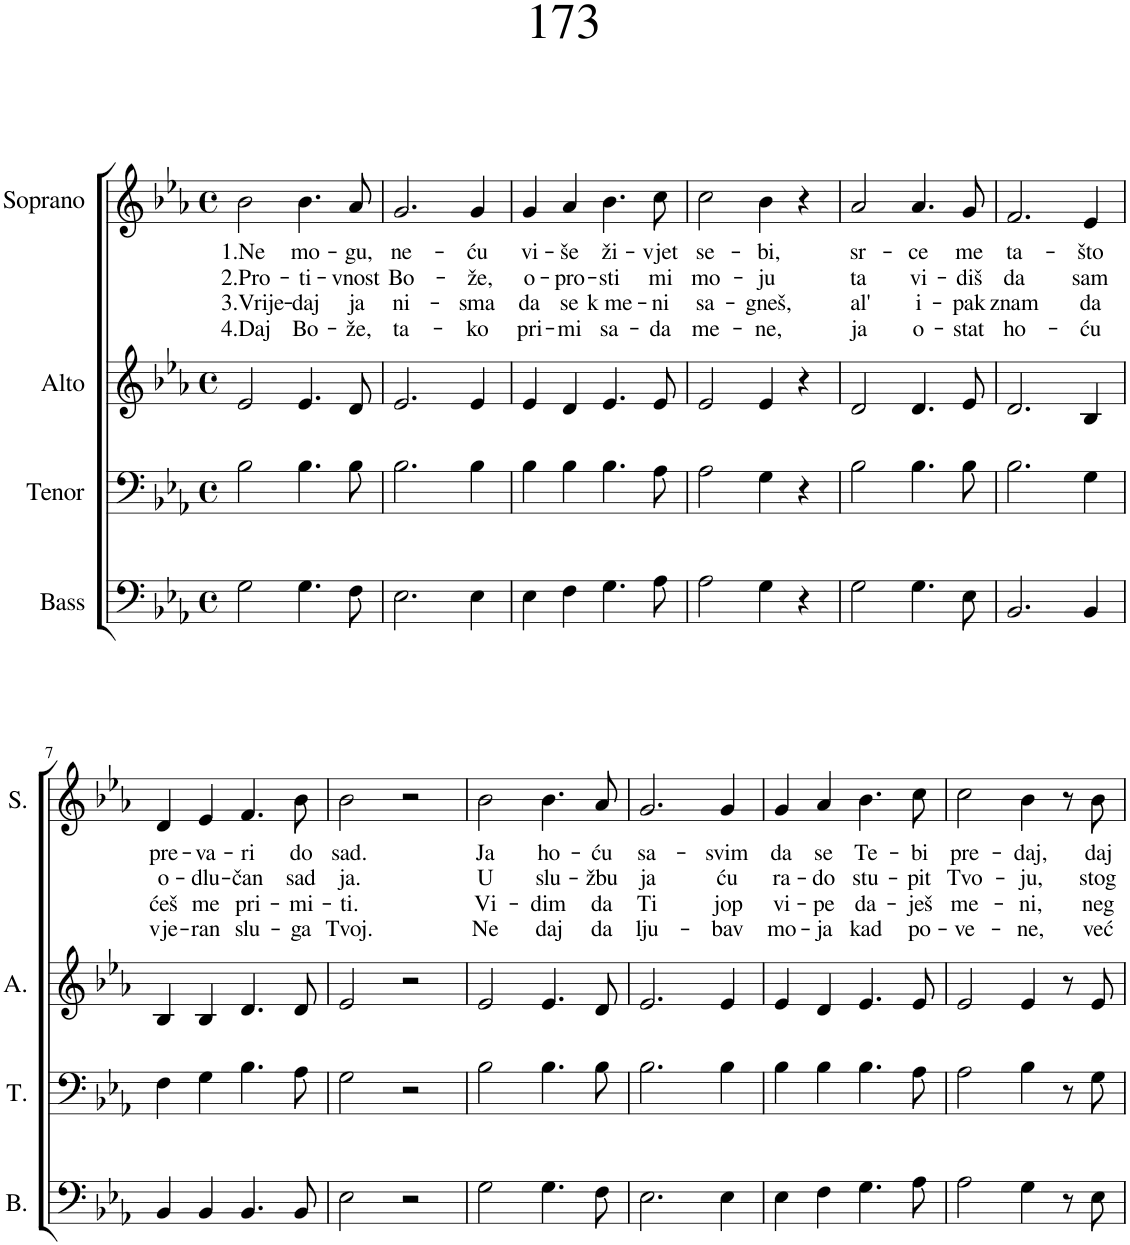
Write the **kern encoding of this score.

**kern	**kern	**kern	**kern	**text	**text	**text	**text
*part4	*part3	*part2	*part1	*part1	*part1	*part1	*part1
*staff4	*staff3	*staff2	*staff1	*staff1	*staff1	*staff1	*staff1
*I"Bass	*I"Tenor	*I"Alto	*I"Soprano	*	*	*	*
*I'B.	*I'T.	*I'A.	*I'S.	*	*	*	*
*clefF4	*clefF4	*clefG2	*clefG2	*	*	*	*
*k[b-e-a-]	*k[b-e-a-]	*k[b-e-a-]	*k[b-e-a-]	*	*	*	*
*M4/4	*M4/4	*M4/4	*M4/4	*	*	*	*
*met(c)	*met(c)	*met(c)	*met(c)	*	*	*	*
=1	=1	=1	=1	=1	=1	=1	=1
!	!	!	!	!LO:LY:b	!LO:LY:b	!LO:LY:b	!LO:LY:b
2G\	2B-\	2e-/	2b-\	1.Ne	2.Pro-	3.Vrije-	4.Daj
!	!	!	!	!LO:LY:b	!LO:LY:b	!LO:LY:b	!LO:LY:b
4.G\	4.B-\	4.e-/	4.b-\	mo-	-ti-	-daj	Bo-
!	!	!	!	!LO:LY:b	!LO:LY:b	!LO:LY:b	!LO:LY:b
8F\	8B-\	8d/	8a-/	-gu,	-vnost	ja	-že,
=2	=2	=2	=2	=2	=2	=2	=2
!	!	!	!	!LO:LY:b	!LO:LY:b	!LO:LY:b	!LO:LY:b
2.E-\	2.B-\	2.e-/	2.g/	ne-	Bo-	ni-	ta-
!	!	!	!	!LO:LY:b	!LO:LY:b	!LO:LY:b	!LO:LY:b
4E-\	4B-\	4e-/	4g/	-ću	-že,	-sma	-ko
=3	=3	=3	=3	=3	=3	=3	=3
!	!	!	!	!LO:LY:b	!LO:LY:b	!LO:LY:b	!LO:LY:b
4E-\	4B-\	4e-/	4g/	vi-	o-	da	pri-
!	!	!	!	!LO:LY:b	!LO:LY:b	!LO:LY:b	!LO:LY:b
4F\	4B-\	4d/	4a-/	-še	-pro-	se	-mi
!	!	!	!	!LO:LY:b	!LO:LY:b	!LO:LY:b	!LO:LY:b
4.G\	4.B-\	4.e-/	4.b-\	ži-	-sti	k me-	sa-
!	!	!	!	!LO:LY:b	!LO:LY:b	!LO:LY:b	!LO:LY:b
8A-\	8A-\	8e-/	8cc\	-vjet	mi	-ni	-da
=4	=4	=4	=4	=4	=4	=4	=4
!	!	!	!	!LO:LY:b	!LO:LY:b	!LO:LY:b	!LO:LY:b
2A-\	2A-\	2e-/	2cc\	se-	mo-	sa-	me-
!	!	!	!	!LO:LY:b	!LO:LY:b	!LO:LY:b	!LO:LY:b
4G\	4G\	4e-/	4b-\	-bi,	-ju	-gneš,	-ne,
4r	4r	4r	4r	.	.	.	.
=5	=5	=5	=5	=5	=5	=5	=5
!	!	!	!	!LO:LY:b	!LO:LY:b	!LO:LY:b	!LO:LY:b
2G\	2B-\	2d/	2a-/	sr-	ta	al'	ja
!	!	!	!	!LO:LY:b	!LO:LY:b	!LO:LY:b	!LO:LY:b
4.G\	4.B-\	4.d/	4.a-/	-ce	vi-	i-	o-
!	!	!	!	!LO:LY:b	!LO:LY:b	!LO:LY:b	!LO:LY:b
8E-\	8B-\	8e-/	8g/	me	-diš	-pak	-stat
=6	=6	=6	=6	=6	=6	=6	=6
!	!	!	!	!LO:LY:b	!LO:LY:b	!LO:LY:b	!LO:LY:b
2.BB-/	2.B-\	2.d/	2.f/	ta-	da	znam	ho-
!	!	!	!	!LO:LY:b	!LO:LY:b	!LO:LY:b	!LO:LY:b
4BB-/	4G\	4B-/	4e-/	-što	sam	da	-ću
!!LO:LB:g=z
=7	=7	=7	=7	=7	=7	=7	=7
!	!	!	!	!LO:LY:b	!LO:LY:b	!LO:LY:b	!LO:LY:b
4BB-/	4F\	4B-/	4d/	pre-	o-	ćeš	vje-
!	!	!	!	!LO:LY:b	!LO:LY:b	!LO:LY:b	!LO:LY:b
4BB-/	4G\	4B-/	4e-/	-va-	-dlu-	me	-ran
!	!	!	!	!LO:LY:b	!LO:LY:b	!LO:LY:b	!LO:LY:b
4.BB-/	4.B-\	4.d/	4.f/	-ri	-čan	pri-	slu-
!	!	!	!	!LO:LY:b	!LO:LY:b	!LO:LY:b	!LO:LY:b
8BB-/	8A-\	8d/	8b-\	do	sad	-mi-	-ga
=8	=8	=8	=8	=8	=8	=8	=8
!	!	!	!	!LO:LY:b	!LO:LY:b	!LO:LY:b	!LO:LY:b
2E-\	2G\	2e-/	2b-\	sad.	ja.	-ti.	Tvoj.
2r	2r	2r	2r	.	.	.	.
=9	=9	=9	=9	=9	=9	=9	=9
!	!	!	!	!LO:LY:b	!LO:LY:b	!LO:LY:b	!LO:LY:b
2G\	2B-\	2e-/	2b-\	Ja	U	Vi-	Ne
!	!	!	!	!LO:LY:b	!LO:LY:b	!LO:LY:b	!LO:LY:b
4.G\	4.B-\	4.e-/	4.b-\	ho-	slu-	-dim	daj
!	!	!	!	!LO:LY:b	!LO:LY:b	!LO:LY:b	!LO:LY:b
8F\	8B-\	8d/	8a-/	-ću	-žbu	da	da
=10	=10	=10	=10	=10	=10	=10	=10
!	!	!	!	!LO:LY:b	!LO:LY:b	!LO:LY:b	!LO:LY:b
2.E-\	2.B-\	2.e-/	2.g/	sa-	ja	Ti	lju-
!	!	!	!	!LO:LY:b	!LO:LY:b	!LO:LY:b	!LO:LY:b
4E-\	4B-\	4e-/	4g/	-svim	ću	jop	-bav
=11	=11	=11	=11	=11	=11	=11	=11
!	!	!	!	!LO:LY:b	!LO:LY:b	!LO:LY:b	!LO:LY:b
4E-\	4B-\	4e-/	4g/	da	ra-	vi-	mo-
!	!	!	!	!LO:LY:b	!LO:LY:b	!LO:LY:b	!LO:LY:b
4F\	4B-\	4d/	4a-/	se	-do	-pe	-ja
!	!	!	!	!LO:LY:b	!LO:LY:b	!LO:LY:b	!LO:LY:b
4.G\	4.B-\	4.e-/	4.b-\	Te-	stu-	da-	kad
!	!	!	!	!LO:LY:b	!LO:LY:b	!LO:LY:b	!LO:LY:b
8A-\	8A-\	8e-/	8cc\	-bi	-pit	-ješ	po-
=12	=12	=12	=12	=12	=12	=12	=12
!	!	!	!	!LO:LY:b	!LO:LY:b	!LO:LY:b	!LO:LY:b
2A-\	2A-\	2e-/	2cc\	pre-	Tvo-	me-	-ve-
!	!	!	!	!LO:LY:b	!LO:LY:b	!LO:LY:b	!LO:LY:b
4G\	4B-\	4e-/	4b-\	-daj,	-ju,	-ni,	-ne,
8r	8r	8r	8r	.	.	.	.
!	!	!	!	!LO:LY:b	!LO:LY:b	!LO:LY:b	!LO:LY:b
8E-\	8G\	8e-/	8b-\	daj	stog	neg	već
=	=	=	=	=	=	=	=
*-	*-	*-	*-	*-	*-	*-	*-
